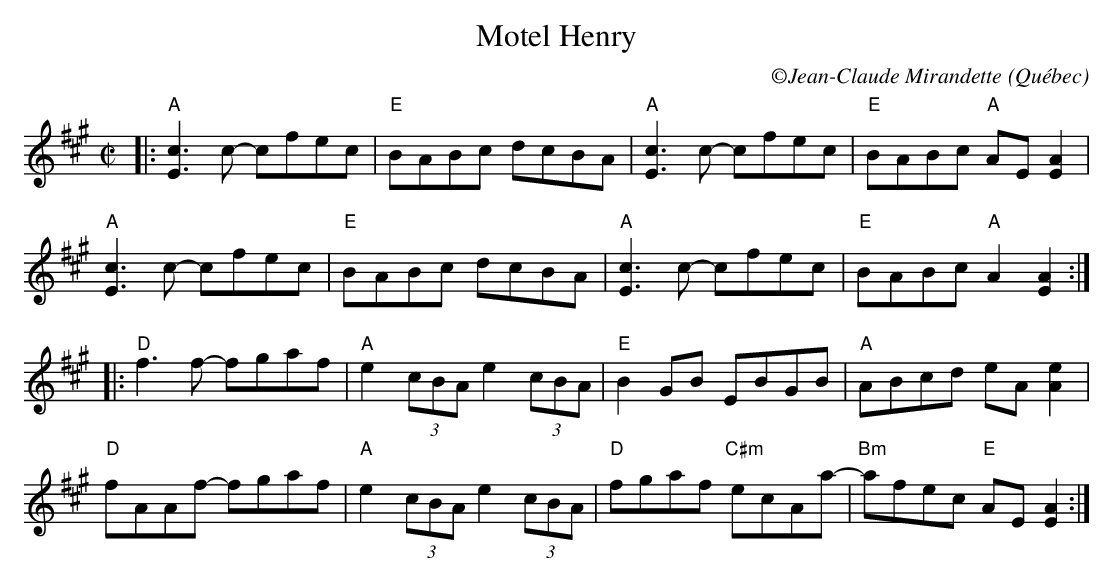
X:1
T: Motel Henry
C: \251Jean-Claude Mirandette
O: Qu\'ebec
M: C|
L: 1/8
K: A
|:\
"A"[c3E3]c- cfec | "E"BABc dcBA |"A"[c3E3]c- cfec | "E"BABc  "A"AE [E2A2] |
"A"[c3E3]c- cfec | "E"BABc dcBA |"A"[c3E3]c- cfec | "E"BABc  "A"A2 [E2A2] :|
|:"D"f3f- fgaf | "A"e2(3cBA e2(3cBA |\
"E"B2GB EBGB | "A"ABcd eA[e2A2] |
"D"fAAf- fgaf | "A"e2(3cBA e2(3cBA |\
"D"fgaf "C#m"ecAa- | "Bm"afec "E"AE[A2E2] :|

$SmallLMargin
$SmallRMargin
